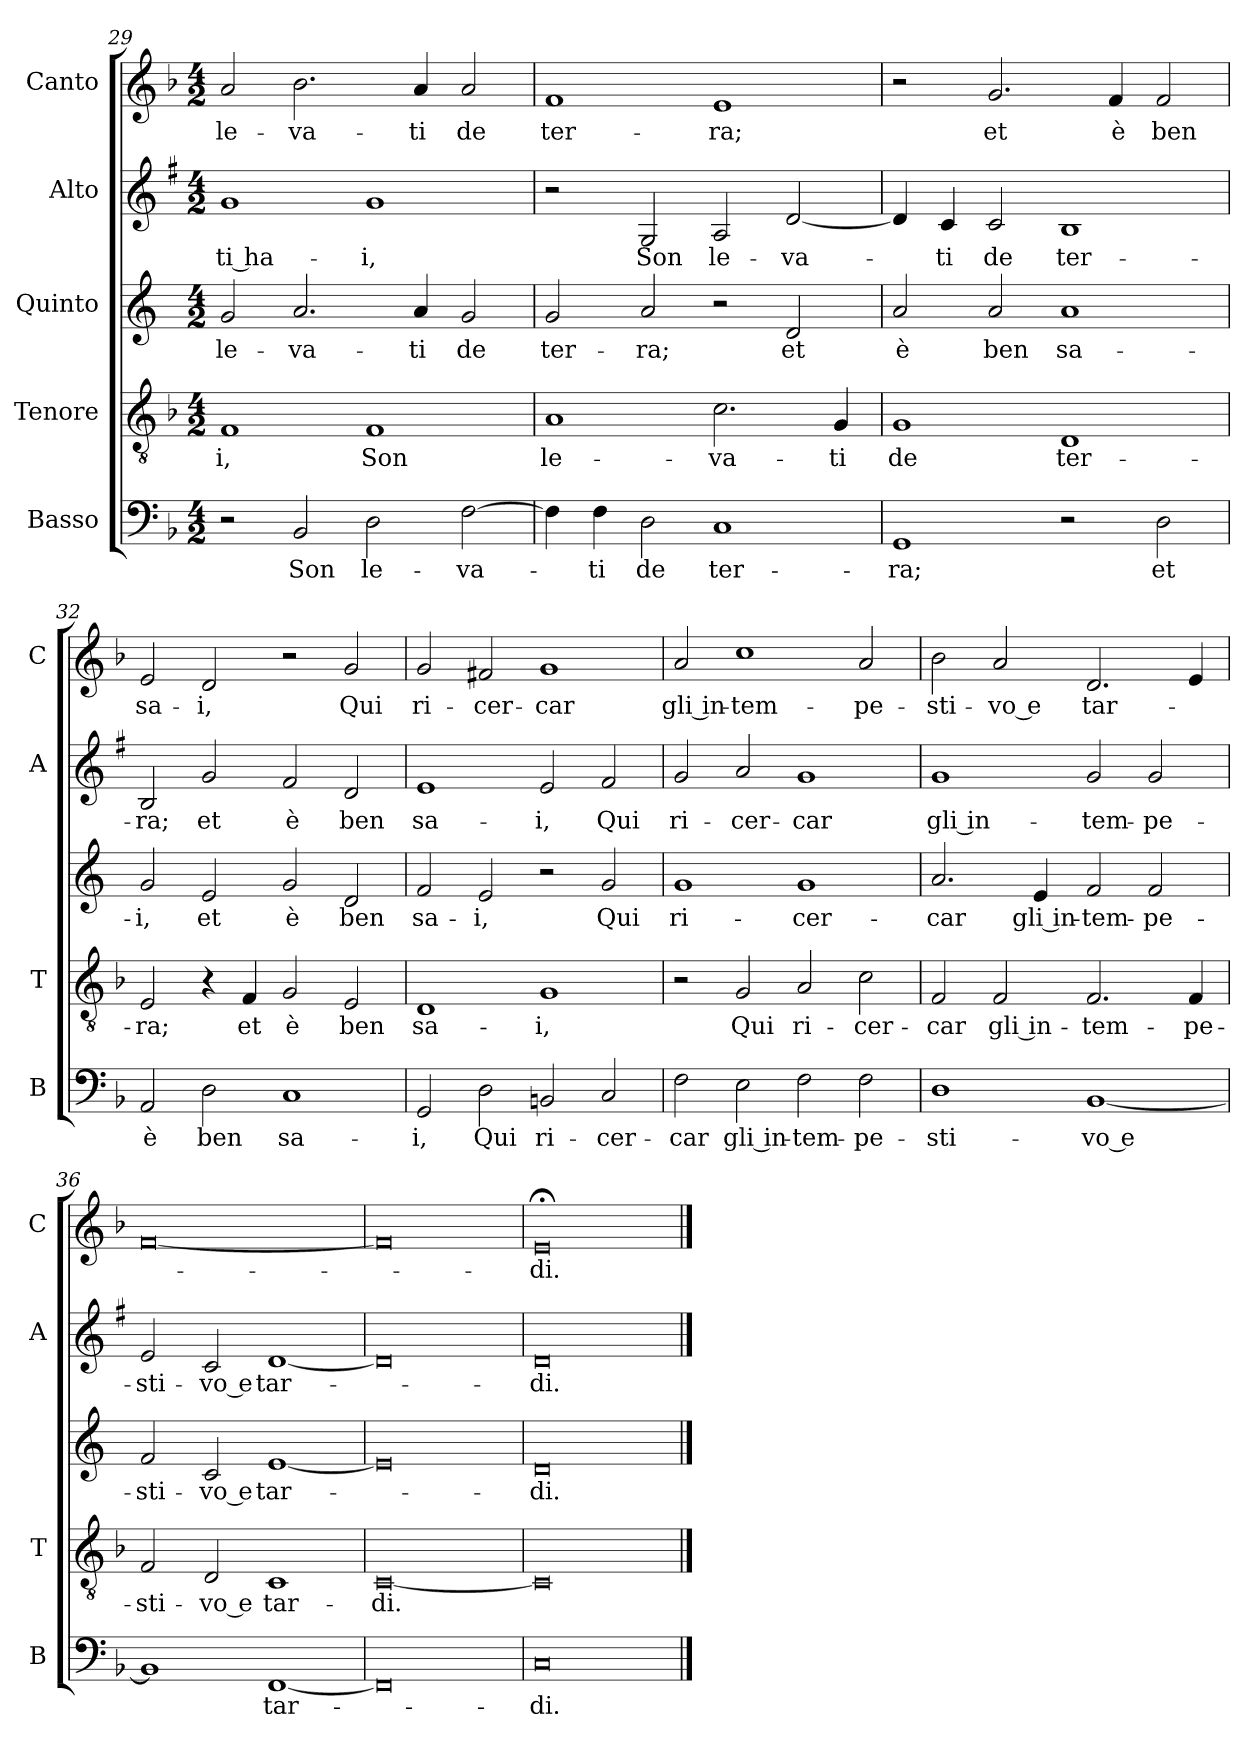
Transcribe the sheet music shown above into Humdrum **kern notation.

**kern	**text	**kern	**text	**kern	**text	**kern	**text	**kern	**text
*part5	*part5	*part4	*part4	*part3	*part3	*part2	*part2	*part1	*part1
*staff5	*staff5	*staff4	*staff4	*staff3	*staff3	*staff2	*staff2	*staff1	*staff1
*I"Basso	*	*I"Tenore	*	*I"Quinto	*	*I"Alto	*	*I"Canto	*
*I'B	*	*I'T	*	*	*	*I'A	*	*I'C	*
*clefF4	*	*clefGv2	*	*clefG2	*	*clefG2	*	*clefG2	*
*	*	*	*	*ITrd4c7	*	*ITrd1c2	*	*	*
*k[b-]	*	*k[b-]	*	*k[b-]	*	*k[b-]	*	*k[b-]	*
*F:	*	*F:	*	*F:	*	*F:	*	*F:	*
*M4/2	*	*M4/2	*	*M4/2	*	*M4/2	*	*M4/2	*
=29	=29	=29	=29	=29	=29	=29	=29	=29	=29
!	!	!	!LO:LY:b	!	!LO:LY:b	!	!LO:LY:b	!	!LO:LY:b
2r	.	1F	-i,	2c/	le-	1f	-ti ha-	2a/	le-
!	!LO:LY:b	!	!	!	!LO:LY:b	!	!	!	!LO:LY:b
2BB-/	Son	.	.	2.d/	-va-	.	.	2.b-\	-va-
!	!LO:LY:b	!	!LO:LY:b	!	!	!	!LO:LY:b	!	!
2D\	le-	1F	Son	.	.	1f	-i,	.	.
!	!	!	!	!	!LO:LY:b	!	!	!	!LO:LY:b
.	.	.	.	4d/	-ti	.	.	4a/	-ti
!	!LO:LY:b	!	!	!	!LO:LY:b	!	!	!	!LO:LY:b
[2F\	-va-	.	.	2c/	de	.	.	2a/	de
=30	=30	=30	=30	=30	=30	=30	=30	=30	=30
!	!	!	!LO:LY:b	!	!LO:LY:b	!	!	!	!LO:LY:b
4F\]	.	1A	le-	2c/	ter-	2r	.	1f	ter-
!	!LO:LY:b	!	!	!	!	!	!	!	!
4F\	-ti	.	.	.	.	.	.	.	.
!	!LO:LY:b	!	!	!	!LO:LY:b	!	!LO:LY:b	!	!
2D\	de	.	.	2d/	-ra;	2F/	Son	.	.
!	!LO:LY:b	!	!LO:LY:b	!	!	!	!LO:LY:b	!	!LO:LY:b
1C	ter-	2.c\	-va-	2r	.	2G/	le-	1e	-ra;
!	!	!	!	!	!LO:LY:b	!	!LO:LY:b	!	!
.	.	.	.	2G/	et	[2c/	-va-	.	.
!	!	!	!LO:LY:b	!	!	!	!	!	!
.	.	4G/	-ti	.	.	.	.	.	.
!!LO:LB:g=z
=31	=31	=31	=31	=31	=31	=31	=31	=31	=31
!	!LO:LY:b	!	!LO:LY:b	!	!LO:LY:b	!	!	!	!
1GG	-ra;	1G	de	2d/	è	4c/]	.	2r	.
!	!	!	!	!	!	!	!LO:LY:b	!	!
.	.	.	.	.	.	4B-/	-ti	.	.
!	!	!	!	!	!LO:LY:b	!	!LO:LY:b	!	!LO:LY:b
.	.	.	.	2d/	ben	2B-/	de	2.g/	et
!	!	!	!LO:LY:b	!	!LO:LY:b	!	!LO:LY:b	!	!
2r	.	1D	ter-	1d	sa-	1A	ter-	.	.
!	!	!	!	!	!	!	!	!	!LO:LY:b
.	.	.	.	.	.	.	.	4f/	è
!	!LO:LY:b	!	!	!	!	!	!	!	!LO:LY:b
2D\	et	.	.	.	.	.	.	2f/	ben
=32	=32	=32	=32	=32	=32	=32	=32	=32	=32
!	!LO:LY:b	!	!LO:LY:b	!	!LO:LY:b	!	!LO:LY:b	!	!LO:LY:b
2AA/	è	2E/	-ra;	2c/	-i,	2A/	-ra;	2e/	sa-
!	!LO:LY:b	!	!	!	!LO:LY:b	!	!LO:LY:b	!	!LO:LY:b
2D\	ben	4r	.	2A/	et	2f/	et	2d/	-i,
!	!	!	!LO:LY:b	!	!	!	!	!	!
.	.	4F/	et	.	.	.	.	.	.
!	!LO:LY:b	!	!LO:LY:b	!	!LO:LY:b	!	!LO:LY:b	!	!
1C	sa-	2G/	è	2c/	è	2e/	è	2r	.
!	!	!	!LO:LY:b	!	!LO:LY:b	!	!LO:LY:b	!	!LO:LY:b
.	.	2E/	ben	2G/	ben	2c/	ben	2g/	Qui
=33	=33	=33	=33	=33	=33	=33	=33	=33	=33
!	!LO:LY:b	!	!LO:LY:b	!	!LO:LY:b	!	!LO:LY:b	!	!LO:LY:b
2GG/	-i,	1D	sa-	2B-/	sa-	1d	sa-	2g/	ri-
!	!LO:LY:b	!	!	!	!LO:LY:b	!	!	!	!LO:LY:b
2D\	Qui	.	.	2A/	-i,	.	.	2f#X/	-cer-
!	!LO:LY:b	!	!LO:LY:b	!	!	!	!LO:LY:b	!	!LO:LY:b
2BBn/	ri-	1G	-i,	2r	.	2d/	-i,	1g	-car
!	!LO:LY:b	!	!	!	!LO:LY:b	!	!LO:LY:b	!	!
2C/	-cer-	.	.	2c/	Qui	2e/	Qui	.	.
=34	=34	=34	=34	=34	=34	=34	=34	=34	=34
!	!LO:LY:b	!	!	!	!LO:LY:b	!	!LO:LY:b	!	!LO:LY:b
2F\	-car	2r	.	1c	ri-	2f/	ri-	2a/	gli in-
!	!LO:LY:b	!	!LO:LY:b	!	!	!	!LO:LY:b	!	!LO:LY:b
2E\	gli in-	2G/	Qui	.	.	2g/	-cer-	1cc	-tem-
!	!LO:LY:b	!	!LO:LY:b	!	!LO:LY:b	!	!LO:LY:b	!	!
2F\	-tem-	2A/	ri-	1c	-cer-	1f	-car	.	.
!	!LO:LY:b	!	!LO:LY:b	!	!	!	!	!	!LO:LY:b
2F\	-pe-	2c\	-cer-	.	.	.	.	2a/	-pe-
=35	=35	=35	=35	=35	=35	=35	=35	=35	=35
!	!LO:LY:b	!	!LO:LY:b	!	!LO:LY:b	!	!LO:LY:b	!	!LO:LY:b
1D	-sti-	2F/	-car	2.d/	-car	1f	gli in-	2b-\	-sti-
!	!	!	!LO:LY:b	!	!	!	!	!	!LO:LY:b
.	.	2F/	gli in-	.	.	.	.	2a/	-vo e
!	!	!	!	!	!LO:LY:b	!	!	!	!
.	.	.	.	4A/	gli in-	.	.	.	.
!	!LO:LY:b	!	!LO:LY:b	!	!LO:LY:b	!	!LO:LY:b	!	!LO:LY:b
[1BB-	-vo e	2.F/	-tem-	2B-/	-tem-	2f/	-tem-	2.d/	tar-
!	!	!	!	!	!LO:LY:b	!	!LO:LY:b	!	!
.	.	.	.	2B-/	-pe-	2f/	-pe-	.	.
!	!	!	!LO:LY:b	!	!	!	!	!	!
.	.	4F/	-pe-	.	.	.	.	4e/	.
!!LO:LB:g=z
=36	=36	=36	=36	=36	=36	=36	=36	=36	=36
!	!	!	!LO:LY:b	!	!LO:LY:b	!	!LO:LY:b	!	!
1BB-]	.	2F/	-sti-	2B-/	-sti-	2d/	-sti-	[0f	.
!	!	!	!LO:LY:b	!	!LO:LY:b	!	!LO:LY:b	!	!
.	.	2D/	-vo e	2F/	-vo e	2B-/	-vo e	.	.
!	!LO:LY:b	!	!LO:LY:b	!	!LO:LY:b	!	!LO:LY:b	!	!
[1FF	tar-	1C	tar-	[1A	tar-	[1c	tar-	.	.
=37	=37	=37	=37	=37	=37	=37	=37	=37	=37
!	!	!	!LO:LY:b	!	!	!	!	!	!
0FF]	.	[0C	-di.	0A]	.	0c]	.	0f]	.
=38	=38	=38	=38	=38	=38	=38	=38	=38	=38
!	!LO:LY:b	!	!	!	!LO:LY:b	!	!LO:LY:b	!	!LO:LY:b
0C	-di.	0C]	.	0G	-di.	0c	-di.	0e;<	-di.
==	==	==	==	==	==	==	==	==	==
*-	*-	*-	*-	*-	*-	*-	*-	*-	*-
